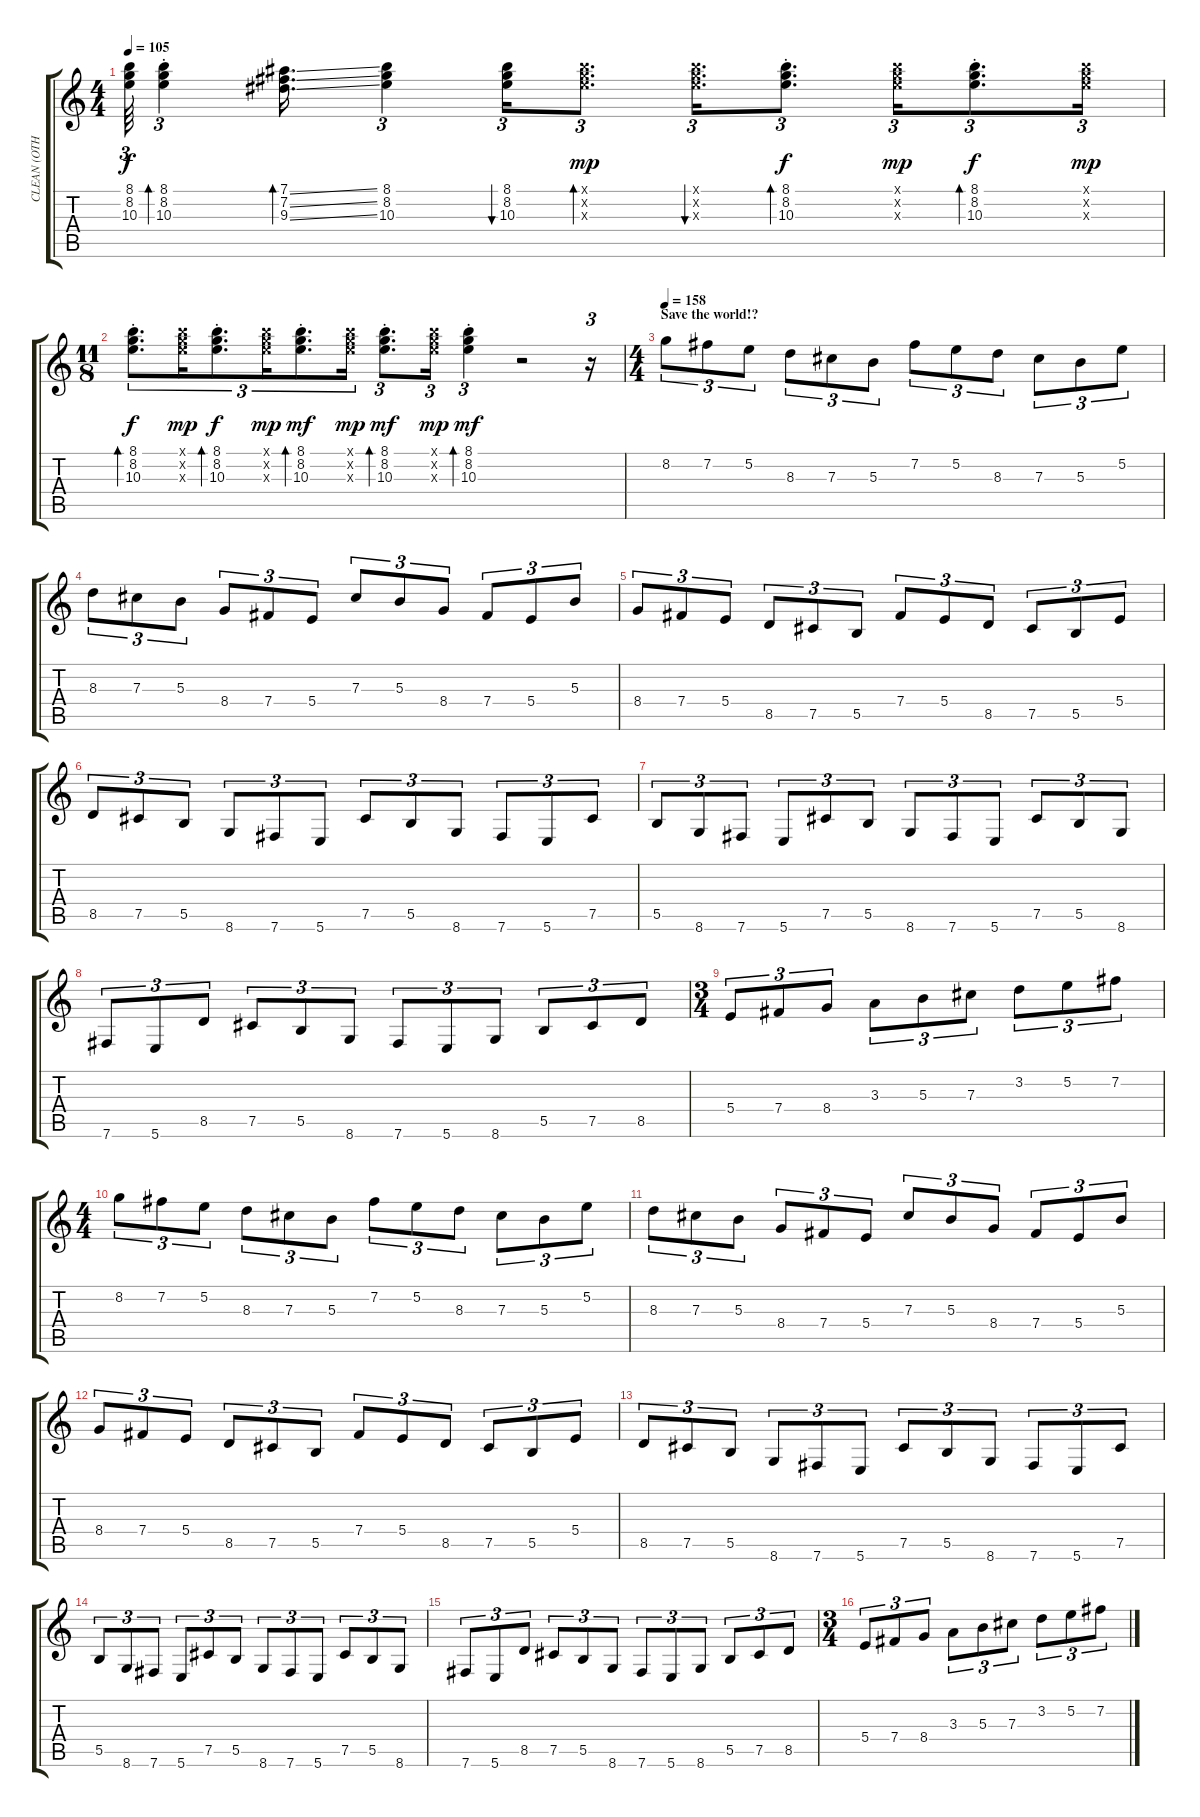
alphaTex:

\track ("CLEAN (OTHER)" "CLEAN (OTH") {instrument acousticguitarsteel}
\staff {score tabs}
\tuning (Eb4 B3 Gb3 B2 Gb2 B1) {hide}
\ts (4 4)
\tempo 105
\clef g2
\ks c
(8.1{t} 8.2{t} 10.3{t}).64{tu (3 2) dy f} (8.1{st} 8.2{st} 10.3{st}).4{tu (3 2) bd 60} (7.1{ss} 7.2{ss} 9.3{ss}).16{d bd 60} (8.1 8.2 10.3).4{tu (3 2)} (8.1 8.2 10.3).16{tu (3 2) bu 60} (8.1{x} 8.2{x} 10.3{x}).8{d tu (3 2) bd 60 dy mp} (8.1{x} 8.2{x} 10.3{x}).16{d tu (3 2) bu 60} (8.1{st} 8.2{st} 10.3{st}).8{d tu (3 2) bd 60 dy f} (8.1{x} 8.2{x} 10.3{x}).16{tu (3 2) dy mp} (8.1{st} 8.2{st} 10.3{st}).8{d tu (3 2) bd 60 dy f} (8.1{x} 8.2{x} 10.3{x}).16{tu (3 2) dy mp} |
\ts (11 8)
(8.1{st} 8.2{st} 10.3{st}).8{d tu (3 2) bd 60 dy f} (8.1{x} 8.2{x} 10.3{x}).16{tu (3 2) dy mp} (8.1{st} 8.2{st} 10.3{st}).8{d tu (3 2) bd 60 dy f} (8.1{x} 8.2{x} 10.3{x}).16{tu (3 2) dy mp} (8.1{st} 8.2{st} 10.3{st}).8{d tu (3 2) bd 60 dy mf} (8.1{x} 8.2{x} 10.3{x}).16{tu (3 2) dy mp} (8.1{st} 8.2{st} 10.3{st}).8{d tu (3 2) bd 60 dy mf} (8.1{x} 8.2{x} 10.3{x}).16{tu (3 2) dy mp} (8.1{st} 8.2{st} 10.3{st}).4{tu (3 2) bd 60 dy mf} r.2 r.16{tu (3 2)} |
\ts (4 4)
\section ("" "Save the world!?")
\tempo 158
8.2.8{tu (3 2)} 7.2.8{tu (3 2)} 5.2.8{tu (3 2)} 8.3.8{tu (3 2)} 7.3.8{tu (3 2)} 5.3.8{tu (3 2)} 7.2.8{tu (3 2)} 5.2.8{tu (3 2)} 8.3.8{tu (3 2)} 7.3.8{tu (3 2)} 5.3.8{tu (3 2)} 5.2.8{tu (3 2)} |
8.3.8{tu (3 2)} 7.3.8{tu (3 2)} 5.3.8{tu (3 2)} 8.4.8{tu (3 2)} 7.4.8{tu (3 2)} 5.4.8{tu (3 2)} 7.3.8{tu (3 2)} 5.3.8{tu (3 2)} 8.4.8{tu (3 2)} 7.4.8{tu (3 2)} 5.4.8{tu (3 2)} 5.3.8{tu (3 2)} |
8.4.8{tu (3 2)} 7.4.8{tu (3 2)} 5.4.8{tu (3 2)} 8.5.8{tu (3 2)} 7.5.8{tu (3 2)} 5.5.8{tu (3 2)} 7.4.8{tu (3 2)} 5.4.8{tu (3 2)} 8.5.8{tu (3 2)} 7.5.8{tu (3 2)} 5.5.8{tu (3 2)} 5.4.8{tu (3 2)} |
8.5.8{tu (3 2)} 7.5.8{tu (3 2)} 5.5.8{tu (3 2)} 8.6.8{tu (3 2)} 7.6.8{tu (3 2)} 5.6.8{tu (3 2)} 7.5.8{tu (3 2)} 5.5.8{tu (3 2)} 8.6.8{tu (3 2)} 7.6.8{tu (3 2)} 5.6.8{tu (3 2)} 7.5.8{tu (3 2)} |
5.5.8{tu (3 2)} 8.6.8{tu (3 2)} 7.6.8{tu (3 2)} 5.6.8{tu (3 2)} 7.5.8{tu (3 2)} 5.5.8{tu (3 2)} 8.6.8{tu (3 2)} 7.6.8{tu (3 2)} 5.6.8{tu (3 2)} 7.5.8{tu (3 2)} 5.5.8{tu (3 2)} 8.6.8{tu (3 2)} |
7.6.8{tu (3 2)} 5.6.8{tu (3 2)} 8.5.8{tu (3 2)} 7.5.8{tu (3 2)} 5.5.8{tu (3 2)} 8.6.8{tu (3 2)} 7.6.8{tu (3 2)} 5.6.8{tu (3 2)} 8.6.8{tu (3 2)} 5.5.8{tu (3 2)} 7.5.8{tu (3 2)} 8.5.8{tu (3 2)} |
\ts (3 4)
5.4.8{tu (3 2)} 7.4.8{tu (3 2)} 8.4.8{tu (3 2)} 3.3.8{tu (3 2)} 5.3.8{tu (3 2)} 7.3.8{tu (3 2)} 3.2.8{tu (3 2)} 5.2.8{tu (3 2)} 7.2.8{tu (3 2)} |
\ts (4 4)
8.2.8{tu (3 2)} 7.2.8{tu (3 2)} 5.2.8{tu (3 2)} 8.3.8{tu (3 2)} 7.3.8{tu (3 2)} 5.3.8{tu (3 2)} 7.2.8{tu (3 2)} 5.2.8{tu (3 2)} 8.3.8{tu (3 2)} 7.3.8{tu (3 2)} 5.3.8{tu (3 2)} 5.2.8{tu (3 2)} |
8.3.8{tu (3 2)} 7.3.8{tu (3 2)} 5.3.8{tu (3 2)} 8.4.8{tu (3 2)} 7.4.8{tu (3 2)} 5.4.8{tu (3 2)} 7.3.8{tu (3 2)} 5.3.8{tu (3 2)} 8.4.8{tu (3 2)} 7.4.8{tu (3 2)} 5.4.8{tu (3 2)} 5.3.8{tu (3 2)} |
8.4.8{tu (3 2)} 7.4.8{tu (3 2)} 5.4.8{tu (3 2)} 8.5.8{tu (3 2)} 7.5.8{tu (3 2)} 5.5.8{tu (3 2)} 7.4.8{tu (3 2)} 5.4.8{tu (3 2)} 8.5.8{tu (3 2)} 7.5.8{tu (3 2)} 5.5.8{tu (3 2)} 5.4.8{tu (3 2)} |
8.5.8{tu (3 2)} 7.5.8{tu (3 2)} 5.5.8{tu (3 2)} 8.6.8{tu (3 2)} 7.6.8{tu (3 2)} 5.6.8{tu (3 2)} 7.5.8{tu (3 2)} 5.5.8{tu (3 2)} 8.6.8{tu (3 2)} 7.6.8{tu (3 2)} 5.6.8{tu (3 2)} 7.5.8{tu (3 2)} |
5.5.8{tu (3 2)} 8.6.8{tu (3 2)} 7.6.8{tu (3 2)} 5.6.8{tu (3 2)} 7.5.8{tu (3 2)} 5.5.8{tu (3 2)} 8.6.8{tu (3 2)} 7.6.8{tu (3 2)} 5.6.8{tu (3 2)} 7.5.8{tu (3 2)} 5.5.8{tu (3 2)} 8.6.8{tu (3 2)} |
7.6.8{tu (3 2)} 5.6.8{tu (3 2)} 8.5.8{tu (3 2)} 7.5.8{tu (3 2)} 5.5.8{tu (3 2)} 8.6.8{tu (3 2)} 7.6.8{tu (3 2)} 5.6.8{tu (3 2)} 8.6.8{tu (3 2)} 5.5.8{tu (3 2)} 7.5.8{tu (3 2)} 8.5.8{tu (3 2)} |
\ts (3 4)
5.4.8{tu (3 2)} 7.4.8{tu (3 2)} 8.4.8{tu (3 2)} 3.3.8{tu (3 2)} 5.3.8{tu (3 2)} 7.3.8{tu (3 2)} 3.2.8{tu (3 2)} 5.2.8{tu (3 2)} 7.2.8{tu (3 2)}
